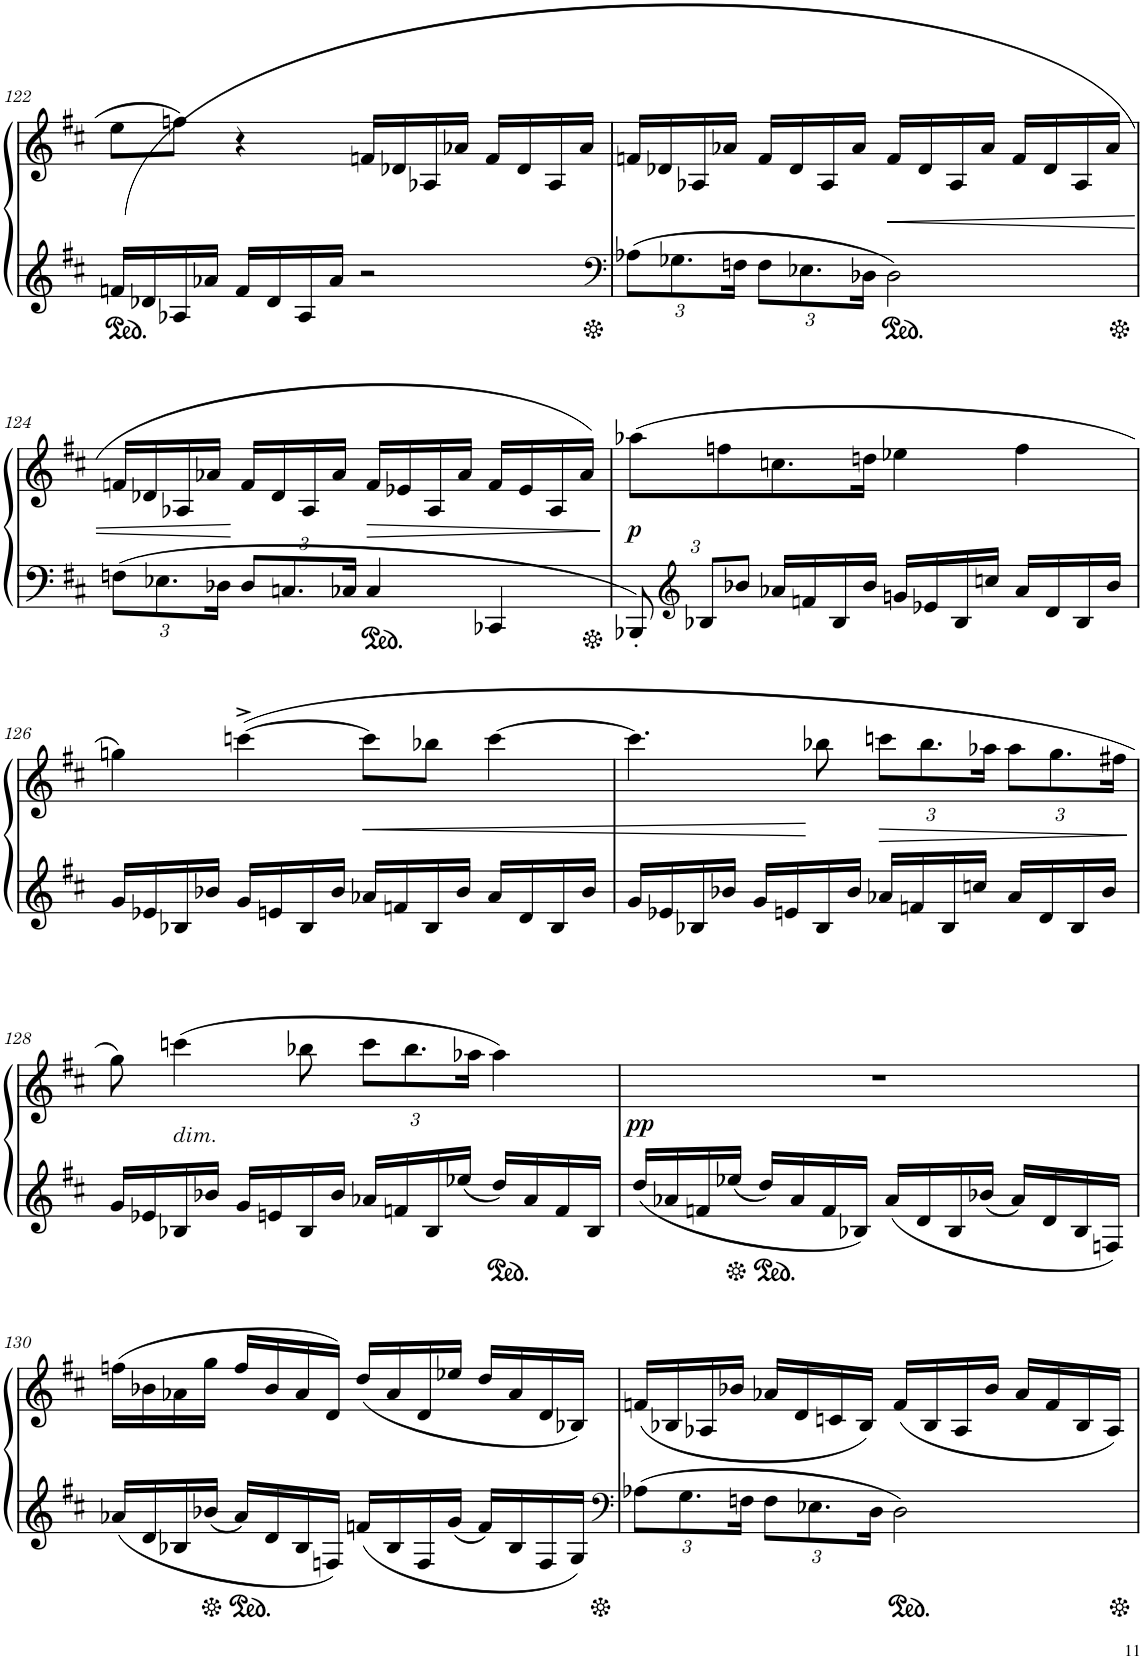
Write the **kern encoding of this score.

**kern	**kern	**dynam
*part1	*part1	*part1
*staff2	*staff1	*staff1/2
*I"Pianinas	*	*
!!LO:PB:g=z
*clefG2	*clefG2	*
*k[f#c#]	*k[f#c#]	*
*M4/4	*M4/4	*
*met(c)	*met(c)	*
=122	=122	=122
(>16fn/LL	8ee\L	.
16d-X/	.	.
16A-X/	8ffn\J	.
16a-X/JJ	.	.
16f/LL	4r	.
16d-/	.	.
16A-/	.	.
16a-/JJ	.	.
2r	16fn/LL	.
.	16d-X/	.
.	16A-X/	.
.	16a-X/JJ	.
.	16f/LL	.
.	16d-/	.
.	16A-/	.
.	16a-/JJ	.
=123	=123	=123
*clefF4	*	*
*Xbrackettup	*	*
12A-X\L	16fn/LL	.
.	16d-X/	.
12.G-X\	.	.
.	16A-X/	.
.	16a-X/JJ	.
24Fn\Jk	.	.
12F\L	16f/LL	.
.	16d-/	.
12.E-X\	.	.
.	16A-/	.
.	16a-/JJ	.
24D-X\Jk	.	.
!	!	!LO:HP:b
2D-\	16f/LL	<
.	16d-/	.
.	16A-/	.
.	16a-/JJ	.
.	16f/LL	.
.	16d-/	.
.	16A-/	.
.	16a-/JJ	.
!!LO:LB:g=z
=124	=124	=124
12Fn\L	16fn/LL	.
.	16d-X/	.
12.E-X\	.	.
.	16A-X/	.
.	16a-X/JJ	.
24D-X\Jk	.	.
12D-/L	16f/LL	.
.	16d-/	.
12.Cn/	.	.
.	16A-/	.
.	16a-/JJ	.
24C-X/Jk	.	.
!	!	!LO:HP:b
4C-/	16f/LL	>
.	16e-X/	.
.	16A-/	.
.	16a-/JJ	.
4CC-X/	16f/LL	.
.	16e-/	.
.	16A-/	.
.	16a-/JJ)	.
.	.	[
=125	=125	=125
!	!	!LO:DY:b
12BBB-X'/	(8aa-X\L	p
*clefG2	*	*
12B-X/L	.	.
.	8ffn\	.
12b-X/J	.	.
16a-X/LL	8.ccn\	.
16fn/	.	.
16B-/	.	.
16b-/JJ	16ddn\Jk	.
16gn/LL	4ee-X\	.
16e-X/	.	.
16B-/	.	.
16ccn/JJ	.	.
16a-/LL	4ff\	.
16d/	.	.
16B-/	.	.
16b-/JJ	.	.
!!LO:LB:g=z
=126	=126	=126
16g/LL	4ggn\)	.
16e-X/	.	.
16B-X/	.	.
16b-X/JJ	.	.
16g/LL	([4cccn^\	.
16en/	.	.
16B-/	.	.
16b-/JJ	.	.
!	!	!LO:HP:b
16a-X/LL	8ccc\L]	<
16fn/	.	.
16B-/	8bb-X\J	.
16b-/JJ	.	.
16a-/LL	[4ccc\	.
16d/	.	.
16B-/	.	.
16b-/JJ	.	.
=127	=127	=127
16g/LL	4.ccc\]	.
16e-X/	.	.
16B-X/	.	.
16b-X/JJ	.	.
16g/LL	.	.
16en/	.	.
16B-/	8bb-X\	]
16b-/JJ	.	.
*	*Xbrackettup	*
16a-X/LL	12cccn\L	.
16fn/	.	.
.	12.bb-\	.
16B-/	.	.
16ccn/JJ	.	.
.	24aa-X\Jk	.
16a-/LL	12aa-\L	.
16d/	.	.
.	12.gg\	.
16B-/	.	.
16b-/JJ	.	.
.	24ff#X\Jk	.
.	.	[
!!LO:LB:g=z
=128	=128	=128
16g/LL	8gg\)	.
16e-X/	.	.
!	!LO:TX:b:i:t=dim.	!
16B-X/	(4cccn\	.
16b-X/JJ	.	.
16g/LL	.	.
16en/	.	.
16B-/	8bb-X\	.
16b-/JJ	.	.
16a-X/LL	12ccc\L	.
16fn/	.	.
.	12.bb-\	.
16B-/	.	.
16ee-X/JJ	.	.
.	24aa-X\Jk	.
16dd/LL	4aa-\)	.
16a-/	.	.
16f/	.	.
16B-/JJ	.	.
=129	=129	=129
!	!	!LO:DY:a=2
16dd/LL	1r	pp
16a-X/	.	.
16fn/	.	.
16ee-X/JJ	.	.
16dd/LL	.	.
16a-/	.	.
16f/	.	.
16B-X/JJ	.	.
16a-/LL	.	.
16d/	.	.
16B-/	.	.
16b-X/JJ	.	.
16a-/LL	.	.
16d/	.	.
16B-/	.	.
16Fn/JJ	.	.
!!LO:LB:g=z
=130	=130	=130
16a-X/LL	(16ffn\LL	.
16d/	16b-X\	.
16B-X/	16a-X\	.
16b-X/JJ	16gg\JJ	.
16a-/LL	16ff/LL	.
16d/	16b-/	.
16B-/	16a-/	.
16Fn/JJ	16d/JJ)	.
16fn/LL	(16dd/LL	.
16B-/	16a-/	.
16F/	16d/	.
16g/JJ	16ee-X/JJ	.
16f/LL	16dd/LL	.
16B-/	16a-/	.
16F/	16d/	.
16G/JJ	16B-X/JJ)	.
=131	=131	=131
*clefF4	*	*
12A-X\L	(16fn/LL	.
.	16B-X/	.
12.G\	.	.
.	16A-X/	.
.	16b-X/JJ	.
24Fn\Jk	.	.
12F\L	16a-X/LL	.
.	16d/	.
12.E-X\	.	.
.	16cn/	.
.	16B-/JJ)	.
24D\Jk	.	.
2D\	(16f/LL	.
.	16B-/	.
.	16A-/	.
.	16b-/JJ	.
.	16a-/LL	.
.	16f/	.
.	16B-/	.
.	16A-/JJ)	.
=	=	=
*-	*-	*-
